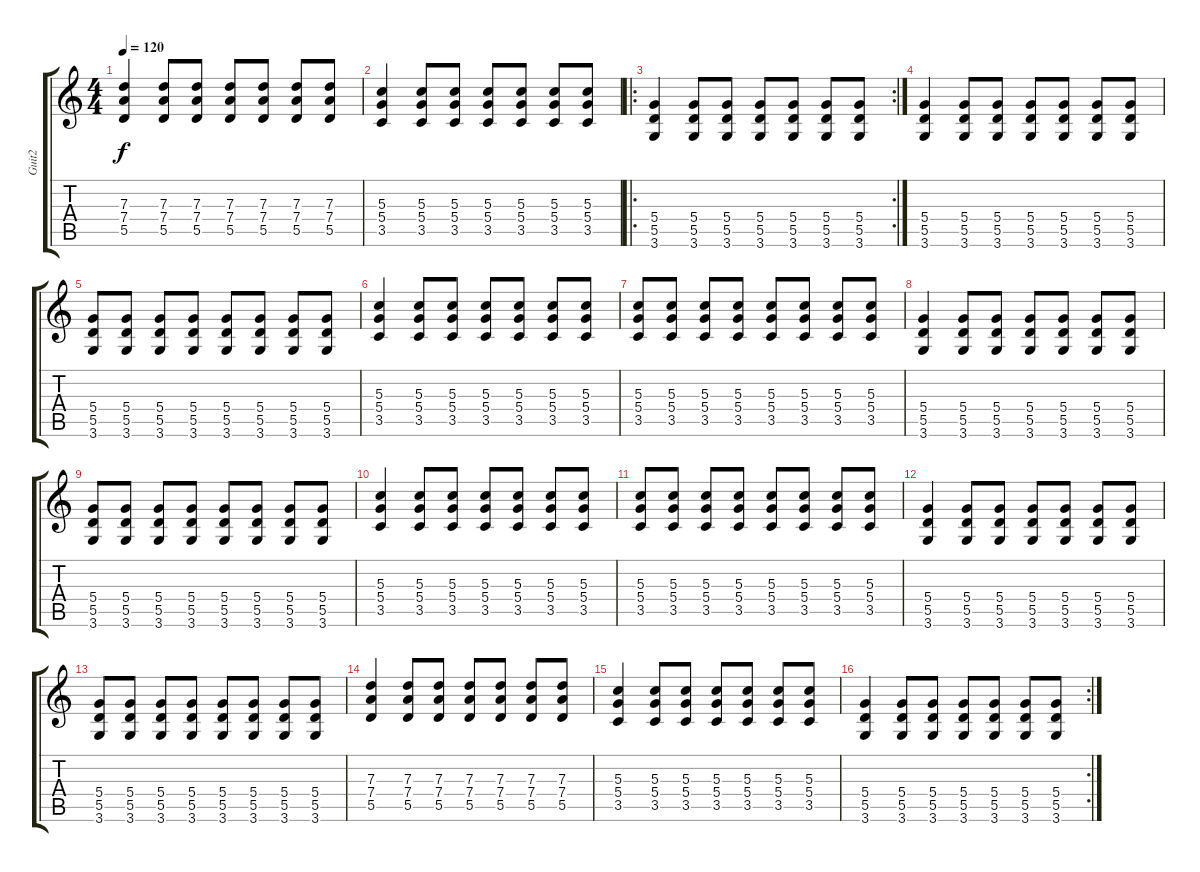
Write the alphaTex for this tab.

\track ("Guit2" "Guit2") {instrument acousticguitarnylon}
\staff {score tabs}
\tuning (E4 B3 G3 D3 A2 E2) {hide}
\ts (4 4)
\tempo 120
\clef g2
\ks c
(7.3 7.4 5.5).4{dy f instrument acousticguitarnylon} (7.3 7.4 5.5).8 (7.3 7.4 5.5).8 (7.3 7.4 5.5).8 (7.3 7.4 5.5).8 (7.3 7.4 5.5).8 (7.3 7.4 5.5).8 |
(5.3 5.4 3.5).4 (5.3 5.4 3.5).8 (5.3 5.4 3.5).8 (5.3 5.4 3.5).8 (5.3 5.4 3.5).8 (5.3 5.4 3.5).8 (5.3 5.4 3.5).8 |
\ro
\rc 2
(5.4 5.5 3.6).4 (5.4 5.5 3.6).8 (5.4 5.5 3.6).8 (5.4 5.5 3.6).8 (5.4 5.5 3.6).8 (5.4 5.5 3.6).8 (5.4 5.5 3.6).8 |
(5.4 5.5 3.6).4 (5.4 5.5 3.6).8 (5.4 5.5 3.6).8 (5.4 5.5 3.6).8 (5.4 5.5 3.6).8 (5.4 5.5 3.6).8 (5.4 5.5 3.6).8 |
(5.4 5.5 3.6).8 (5.4 5.5 3.6).8 (5.4 5.5 3.6).8 (5.4 5.5 3.6).8 (5.4 5.5 3.6).8 (5.4 5.5 3.6).8 (5.4 5.5 3.6).8 (5.4 5.5 3.6).8 |
(5.3 5.4 3.5).4 (5.3 5.4 3.5).8 (5.3 5.4 3.5).8 (5.3 5.4 3.5).8 (5.3 5.4 3.5).8 (5.3 5.4 3.5).8 (5.3 5.4 3.5).8 |
(5.3 5.4 3.5).8 (5.3 5.4 3.5).8 (5.3 5.4 3.5).8 (5.3 5.4 3.5).8 (5.3 5.4 3.5).8 (5.3 5.4 3.5).8 (5.3 5.4 3.5).8 (5.3 5.4 3.5).8 |
(5.4 5.5 3.6).4 (5.4 5.5 3.6).8 (5.4 5.5 3.6).8 (5.4 5.5 3.6).8 (5.4 5.5 3.6).8 (5.4 5.5 3.6).8 (5.4 5.5 3.6).8 |
(5.4 5.5 3.6).8 (5.4 5.5 3.6).8 (5.4 5.5 3.6).8 (5.4 5.5 3.6).8 (5.4 5.5 3.6).8 (5.4 5.5 3.6).8 (5.4 5.5 3.6).8 (5.4 5.5 3.6).8 |
(5.3 5.4 3.5).4 (5.3 5.4 3.5).8 (5.3 5.4 3.5).8 (5.3 5.4 3.5).8 (5.3 5.4 3.5).8 (5.3 5.4 3.5).8 (5.3 5.4 3.5).8 |
(5.3 5.4 3.5).8 (5.3 5.4 3.5).8 (5.3 5.4 3.5).8 (5.3 5.4 3.5).8 (5.3 5.4 3.5).8 (5.3 5.4 3.5).8 (5.3 5.4 3.5).8 (5.3 5.4 3.5).8 |
(5.4 5.5 3.6).4 (5.4 5.5 3.6).8 (5.4 5.5 3.6).8 (5.4 5.5 3.6).8 (5.4 5.5 3.6).8 (5.4 5.5 3.6).8 (5.4 5.5 3.6).8 |
(5.4 5.5 3.6).8 (5.4 5.5 3.6).8 (5.4 5.5 3.6).8 (5.4 5.5 3.6).8 (5.4 5.5 3.6).8 (5.4 5.5 3.6).8 (5.4 5.5 3.6).8 (5.4 5.5 3.6).8 |
(7.3 7.4 5.5).4 (7.3 7.4 5.5).8 (7.3 7.4 5.5).8 (7.3 7.4 5.5).8 (7.3 7.4 5.5).8 (7.3 7.4 5.5).8 (7.3 7.4 5.5).8 |
(5.3 5.4 3.5).4 (5.3 5.4 3.5).8 (5.3 5.4 3.5).8 (5.3 5.4 3.5).8 (5.3 5.4 3.5).8 (5.3 5.4 3.5).8 (5.3 5.4 3.5).8 |
\rc 2
(5.4 5.5 3.6).4 (5.4 5.5 3.6).8 (5.4 5.5 3.6).8 (5.4 5.5 3.6).8 (5.4 5.5 3.6).8 (5.4 5.5 3.6).8 (5.4 5.5 3.6).8
